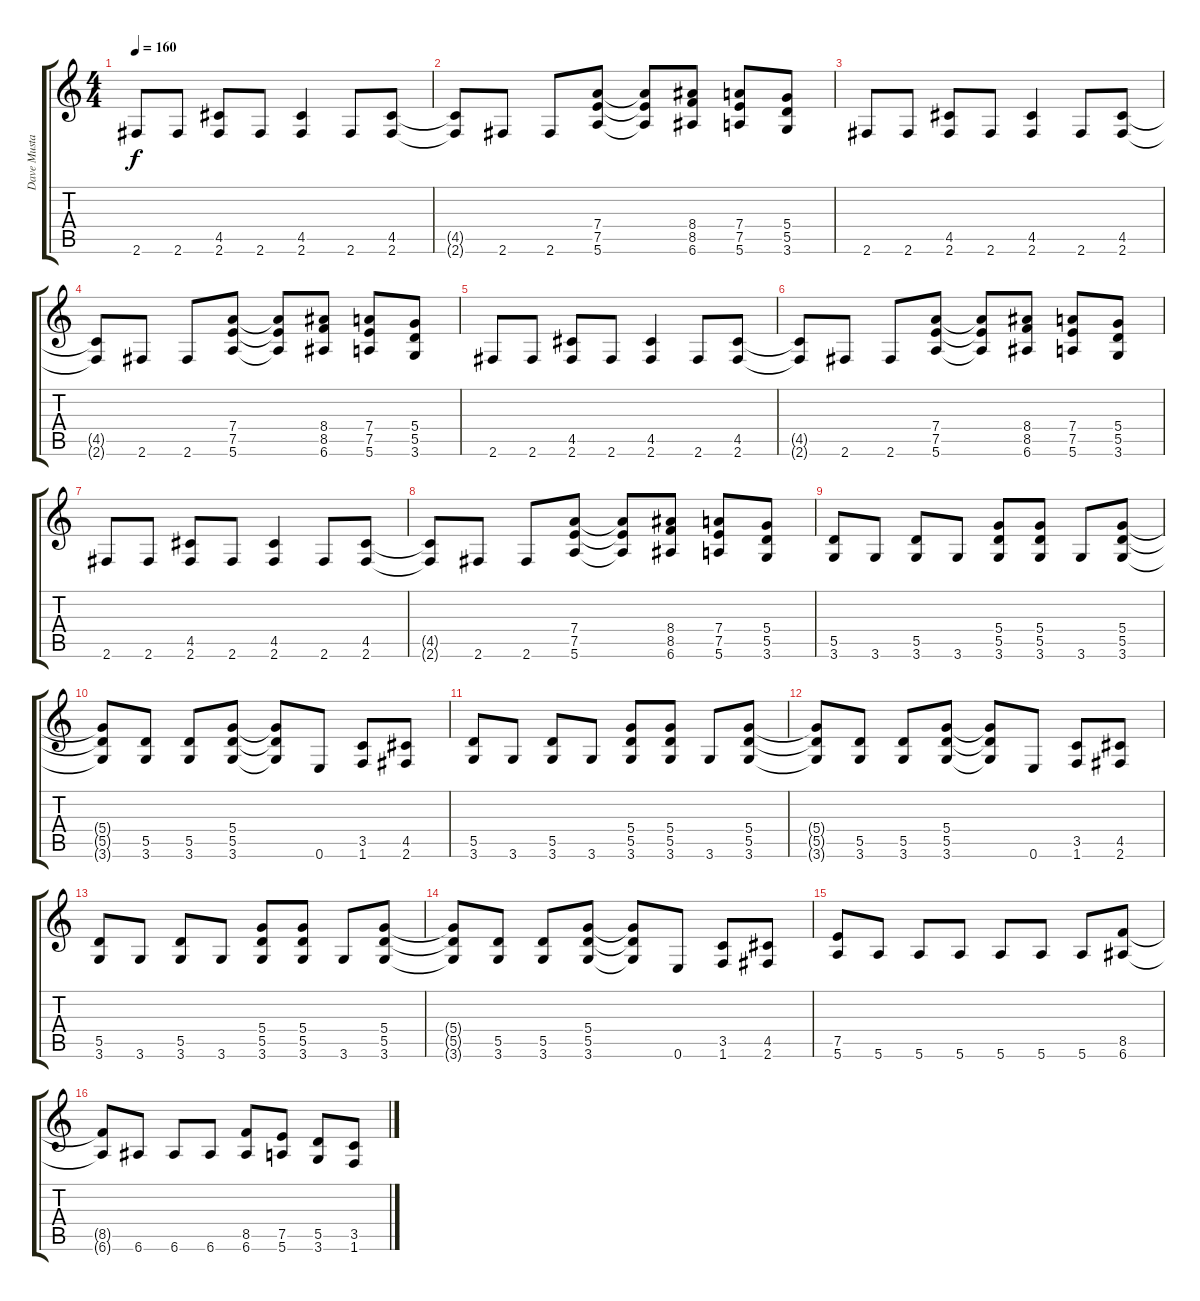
\track ("Dave Mustaine" "Dave Musta") {instrument distortionguitar}
\staff {score tabs}
\tuning (E4 B3 G3 D3 A2 E2) {hide}
\ts (4 4)
\tempo 160
\clef g2
\ks c
2.6.8{dy f instrument distortionguitar} 2.6.8 (4.5 2.6).8 2.6.8 (4.5 2.6).4 2.6.8 (4.5 2.6).8 |
(4.5{t} 2.6{t}).8 2.6.8 2.6.8 (7.4 7.5 5.6).8 (7.4{t} 7.5{t} 5.6{t}).8 (8.4 8.5 6.6).8 (7.4 7.5 5.6).8 (5.4 5.5 3.6).8 |
2.6.8 2.6.8 (4.5 2.6).8 2.6.8 (4.5 2.6).4 2.6.8 (4.5 2.6).8 |
(4.5{t} 2.6{t}).8 2.6.8 2.6.8 (7.4 7.5 5.6).8 (7.4{t} 7.5{t} 5.6{t}).8 (8.4 8.5 6.6).8 (7.4 7.5 5.6).8 (5.4 5.5 3.6).8 |
2.6.8 2.6.8 (4.5 2.6).8 2.6.8 (4.5 2.6).4 2.6.8 (4.5 2.6).8 |
(4.5{t} 2.6{t}).8 2.6.8 2.6.8 (7.4 7.5 5.6).8 (7.4{t} 7.5{t} 5.6{t}).8 (8.4 8.5 6.6).8 (7.4 7.5 5.6).8 (5.4 5.5 3.6).8 |
2.6.8 2.6.8 (4.5 2.6).8 2.6.8 (4.5 2.6).4 2.6.8 (4.5 2.6).8 |
(4.5{t} 2.6{t}).8 2.6.8 2.6.8 (7.4 7.5 5.6).8 (7.4{t} 7.5{t} 5.6{t}).8 (8.4 8.5 6.6).8 (7.4 7.5 5.6).8 (5.4 5.5 3.6).8 |
(5.5 3.6).8 3.6.8 (5.5 3.6).8 3.6.8 (5.4 5.5 3.6).8 (5.4 5.5 3.6).8 3.6.8 (5.4 5.5 3.6).8 |
(5.4{t} 5.5{t} 3.6{t}).8 (5.5 3.6).8 (5.5 3.6).8 (5.4 5.5 3.6).8 (5.4{t} 5.5{t} 3.6{t}).8 0.6.8 (3.5 1.6).8 (4.5 2.6).8 |
(5.5 3.6).8 3.6.8 (5.5 3.6).8 3.6.8 (5.4 5.5 3.6).8 (5.4 5.5 3.6).8 3.6.8 (5.4 5.5 3.6).8 |
(5.4{t} 5.5{t} 3.6{t}).8 (5.5 3.6).8 (5.5 3.6).8 (5.4 5.5 3.6).8 (5.4{t} 5.5{t} 3.6{t}).8 0.6.8 (3.5 1.6).8 (4.5 2.6).8 |
(5.5 3.6).8 3.6.8 (5.5 3.6).8 3.6.8 (5.4 5.5 3.6).8 (5.4 5.5 3.6).8 3.6.8 (5.4 5.5 3.6).8 |
(5.4{t} 5.5{t} 3.6{t}).8 (5.5 3.6).8 (5.5 3.6).8 (5.4 5.5 3.6).8 (5.4{t} 5.5{t} 3.6{t}).8 0.6.8 (3.5 1.6).8 (4.5 2.6).8 |
(7.5 5.6).8 5.6.8 5.6.8 5.6.8 5.6.8 5.6.8 5.6.8 (8.5 6.6).8 |
(8.5{t} 6.6{t}).8 6.6.8 6.6.8 6.6.8 (8.5 6.6).8 (7.5 5.6).8 (5.5 3.6).8 (3.5 1.6).8
